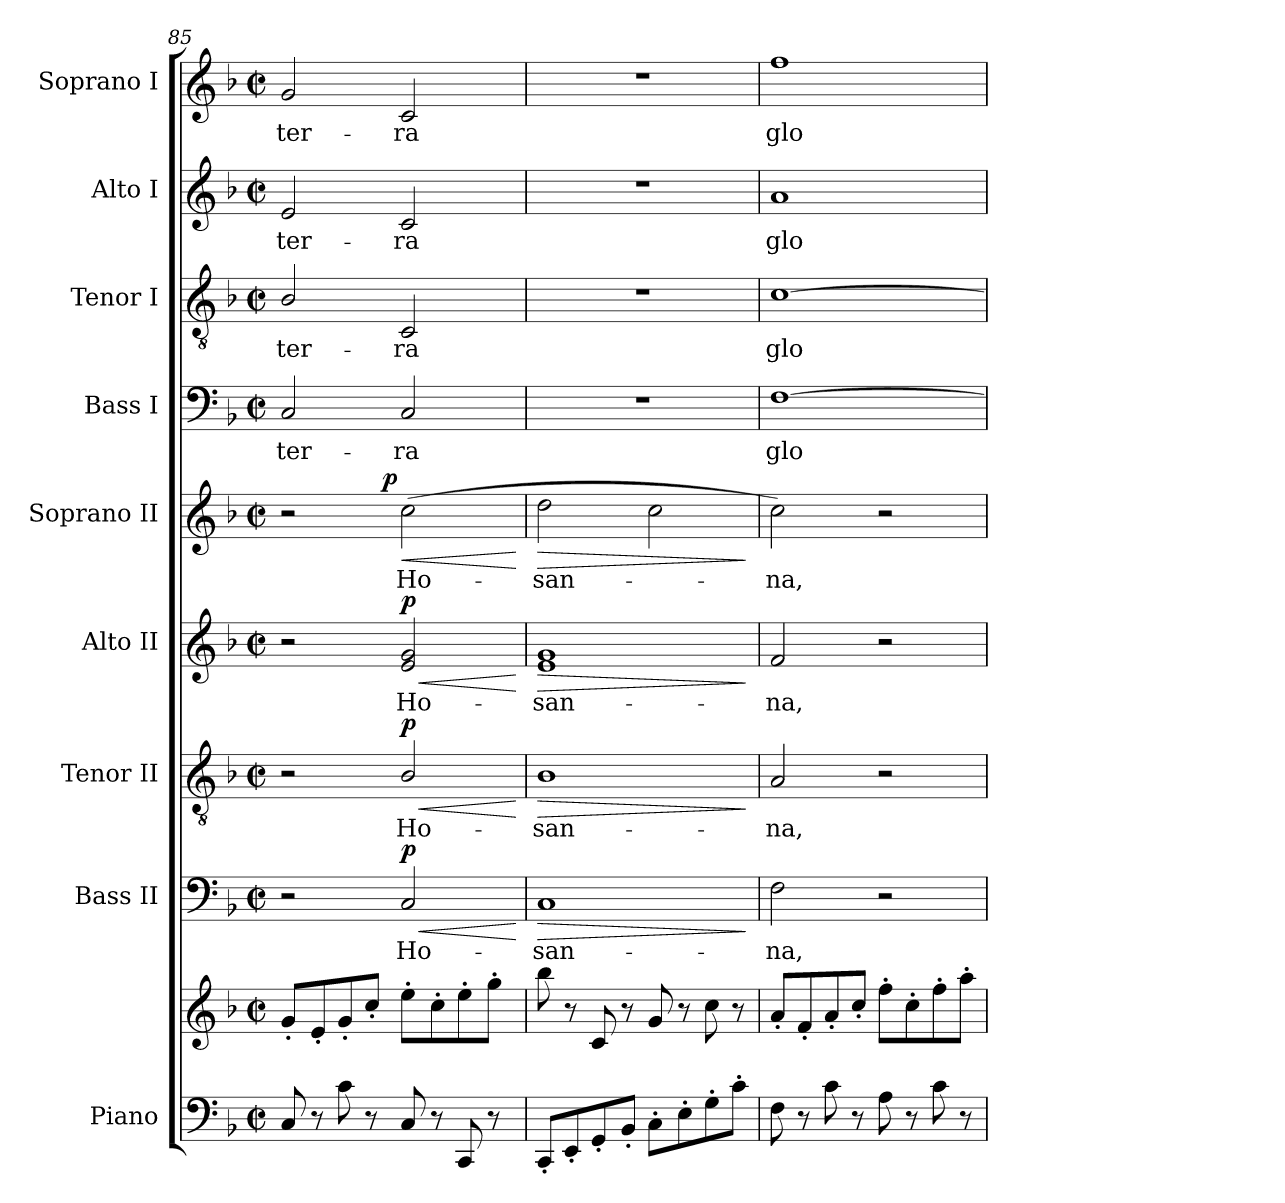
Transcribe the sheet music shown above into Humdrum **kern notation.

**kern	**kern	**kern	**text	**dynam	**kern	**text	**dynam	**kern	**text	**dynam	**kern	**text	**dynam	**kern	**text	**kern	**text	**kern	**text	**kern	**text
*part9	*part9	*part8	*part8	*part8	*part7	*part7	*part7	*part6	*part6	*part6	*part5	*part5	*part5	*part4	*part4	*part3	*part3	*part2	*part2	*part1	*part1
*staff10	*staff9	*staff8	*staff8	*staff8	*staff7	*staff7	*staff7	*staff6	*staff6	*staff6	*staff5	*staff5	*staff5	*staff4	*staff4	*staff3	*staff3	*staff2	*staff2	*staff1	*staff1
*I"Piano	*	*I"Bass II	*	*	*I"Tenor II	*	*	*I"Alto II	*	*	*I"Soprano II	*	*	*I"Bass I	*	*I"Tenor I	*	*I"Alto I	*	*I"Soprano I	*
*I'Pno.	*	*I'B.	*	*	*I'T.	*	*	*I'A.	*	*	*I'S.	*	*	*I'B.	*	*I'T.	*	*I'A.	*	*I'S.	*
!!LO:PB:g=z
*clefF4	*clefG2	*clefF4	*	*	*clefGv2	*	*	*clefG2	*	*	*clefG2	*	*	*clefF4	*	*clefGv2	*	*clefG2	*	*clefG2	*
*	*	*	*	*	*ITrd7c12	*	*	*	*	*	*	*	*	*	*	*ITrd7c12	*	*	*	*	*
*k[b-]	*k[b-]	*k[b-]	*	*	*k[b-]	*	*	*k[b-]	*	*	*k[b-]	*	*	*k[b-]	*	*k[b-]	*	*k[b-]	*	*k[b-]	*
*F:	*F:	*F:	*	*	*F:	*	*	*F:	*	*	*F:	*	*	*F:	*	*F:	*	*F:	*	*F:	*
*M2/2	*M2/2	*M2/2	*	*	*M2/2	*	*	*M2/2	*	*	*M2/2	*	*	*M2/2	*	*M2/2	*	*M2/2	*	*M2/2	*
*met(c|)	*met(c|)	*met(c|)	*	*	*met(c|)	*	*	*met(c|)	*	*	*met(c|)	*	*	*met(c|)	*	*met(c|)	*	*met(c|)	*	*met(c|)	*
=85	=85	=85	=85	=85	=85	=85	=85	=85	=85	=85	=85	=85	=85	=85	=85	=85	=85	=85	=85	=85	=85
!	!	!	!	!	!	!	!	!	!	!	!	!	!	!	!LO:LY:b:color=#000000	!	!	!	!	!	!
!	!	!	!	!	!	!	!	!	!	!	!	!	!	!	!	!	!LO:LY:b:color=#000000	!	!	!	!
!	!	!	!	!	!	!	!	!	!	!	!	!	!	!	!	!	!	!	!LO:LY:b:color=#000000	!	!
!	!	!	!	!	!	!	!	!	!	!	!	!	!	!	!	!	!	!	!	!	!LO:LY:b:color=#000000
*	*	*	*	*	*	*	*	*	*	*	*^	*	*	*	*	*	*	*	*	*	*
8Ci/	8g'i/L	2r	.	.	2r	.	.	2r	.	.	2r	4ryy	.	.	2Ci/	ter-	2BB-i/	ter-	2ei/	ter-	2gi/	ter-
8r	8e'i/	.	.	.	.	.	.	.	.	.	.	.	.	.	.	.	.	.	.	.	.	.
8ci\	8g'i/	.	.	.	.	.	.	.	.	.	.	8ryy	.	.	.	.	.	.	.	.	.	.
8r	8cc'i/J	.	.	.	.	.	.	.	.	.	.	32...ryy	.	.	.	.	.	.	.	.	.	.
.	.	.	.	.	.	.	.	.	.	.	.	2ryy	.	p	.	.	.	.	.	.	.	.
!	!	!	!LO:LY:b:color=#000000	!LO:HP:b	!	!	!	!	!	!	!	!	!	!	!	!	!	!	!	!	!	!
!	!	!	!	!	!	!LO:LY:b:color=#000000	!LO:HP:b	!	!	!	!	!	!	!	!	!	!	!	!	!	!	!
!	!	!	!	!	!	!	!	!	!LO:LY:b:color=#000000	!LO:HP:b	!	!	!	!	!	!	!	!	!	!	!	!
!	!	!	!	!	!	!	!	!	!	!	!	!	!LO:LY:b:color=#000000	!LO:HP:b	!	!	!	!	!	!	!	!
!	!	!	!	!	!	!	!	!	!	!	!	!	!	!	!	!LO:LY:b:color=#000000	!	!	!	!	!	!
!	!	!	!	!	!	!	!	!	!	!	!	!	!	!	!	!	!	!LO:LY:b:color=#000000	!	!	!	!
!	!	!	!	!	!	!	!	!	!	!	!	!	!	!	!	!	!	!	!	!LO:LY:b:color=#000000	!	!
!	!	!	!	!	!	!	!	!	!	!	!	!	!	!	!	!	!	!	!	!	!	!LO:LY:b:color=#000000
8Ci/	8ee'i\L	2Ci/	Ho-	< p	2BB-i/	Ho-	< p	2ei/ 2gi	Ho-	< p	(2cci\	.	Ho-	<	2Ci/	-ra	2CCi/	-ra	2ci/	-ra	2ci/	-ra
8r	8cc'i\	.	.	.	.	.	.	.	.	.	.	.	.	.	.	.	.	.	.	.	.	.
8CCi/	8ee'i\	.	.	.	.	.	.	.	.	.	.	.	.	.	.	.	.	.	.	.	.	.
8r	8gg'i\J	.	.	.	.	.	.	.	.	.	.	.	.	.	.	.	.	.	.	.	.	.
.	.	.	.	.	.	.	.	.	.	.	.	16ryy	.	.	.	.	.	.	.	.	.	.
.	.	.	.	.	.	.	.	.	.	.	.	256ryy	.	.	.	.	.	.	.	.	.	.
.	.	.	.	[	.	.	[	.	.	[	.	.	.	[	.	.	.	.	.	.	.	.
*	*	*	*	*	*	*	*	*	*	*	*v	*v	*	*	*	*	*	*	*	*	*	*
=86	=86	=86	=86	=86	=86	=86	=86	=86	=86	=86	=86	=86	=86	=86	=86	=86	=86	=86	=86	=86	=86
*	*	*	*	*	*	*	*	*	*	*	*^	*	*	*	*	*	*	*	*	*	*
!	!	!	!LO:LY:b:color=#000000	!LO:HP:b	!	!	!	!	!	!	!	!	!	!	!	!	!	!	!	!	!	!
*	*	*	*	*	*	*	*	*	*	*	*v	*v	*	*	*	*	*	*	*	*	*	*
*	*	*	*	*	*	*	*	*	*	*	*^	*	*	*	*	*	*	*	*	*	*
!	!	!	!	!	!	!LO:LY:b:color=#000000	!LO:HP:b	!	!	!	!	!	!	!	!	!	!	!	!	!	!	!
*	*	*	*	*	*	*	*	*	*	*	*v	*v	*	*	*	*	*	*	*	*	*	*
*	*	*	*	*	*	*	*	*	*	*	*^	*	*	*	*	*	*	*	*	*	*
!	!	!	!	!	!	!	!	!	!LO:LY:b:color=#000000	!LO:HP:b	!	!	!	!	!	!	!	!	!	!	!	!
*	*	*	*	*	*	*	*	*	*	*	*v	*v	*	*	*	*	*	*	*	*	*	*
*	*	*	*	*	*	*	*	*	*	*	*^	*	*	*	*	*	*	*	*	*	*
!	!	!	!	!	!	!	!	!	!	!	!	!	!LO:LY:b:color=#000000	!LO:HP:b	!	!	!	!	!	!	!	!
*	*	*	*	*	*	*	*	*	*	*	*v	*v	*	*	*	*	*	*	*	*	*	*
8CC'i/L	8bb-i\	1Ci	-san-	>	1BB-i	-san-	>	1ei 1gi	-san-	>	2ddi\	-san-	>	1r	.	1r	.	1r	.	1r	.
8EE'i/	8r	.	.	.	.	.	.	.	.	.	.	.	.	.	.	.	.	.	.	.	.
8GG'i/	8ci/	.	.	.	.	.	.	.	.	.	.	.	.	.	.	.	.	.	.	.	.
8BB-'i/J	8r	.	.	.	.	.	.	.	.	.	.	.	.	.	.	.	.	.	.	.	.
8C'i\L	8gi/	.	.	.	.	.	.	.	.	.	2cci\	.	.	.	.	.	.	.	.	.	.
8E'i\	8r	.	.	.	.	.	.	.	.	.	.	.	.	.	.	.	.	.	.	.	.
8G'i\	8cci\	.	.	.	.	.	.	.	.	.	.	.	.	.	.	.	.	.	.	.	.
8c'i\J	8r	.	.	.	.	.	.	.	.	.	.	.	.	.	.	.	.	.	.	.	.
.	.	.	.	]	.	.	]	.	.	]	.	.	]	.	.	.	.	.	.	.	.
=87	=87	=87	=87	=87	=87	=87	=87	=87	=87	=87	=87	=87	=87	=87	=87	=87	=87	=87	=87	=87	=87
!	!	!	!LO:LY:b:color=#000000	!	!	!	!	!	!	!	!	!	!	!	!	!	!	!	!	!	!
!	!	!	!	!	!	!LO:LY:b:color=#000000	!	!	!	!	!	!	!	!	!	!	!	!	!	!	!
!	!	!	!	!	!	!	!	!	!LO:LY:b:color=#000000	!	!	!	!	!	!	!	!	!	!	!	!
!	!	!	!	!	!	!	!	!	!	!	!	!LO:LY:b:color=#000000	!	!	!	!	!	!	!	!	!
!	!	!	!	!	!	!	!	!	!	!	!	!	!	!	!LO:LY:b:color=#000000	!	!	!	!	!	!
!	!	!	!	!	!	!	!	!	!	!	!	!	!	!	!	!	!LO:LY:b:color=#000000	!	!	!	!
!	!	!	!	!	!	!	!	!	!	!	!	!	!	!	!	!	!	!	!LO:LY:b:color=#000000	!	!
!	!	!	!	!	!	!	!	!	!	!	!	!	!	!	!	!	!	!	!	!	!LO:LY:b:color=#000000
8Fi\	8a'i/L	2Fi\	-na,	.	2AAi/	-na,	.	2fi/	-na,	.	2cci\)	-na,	.	[1Fi	glo-	[1Ci	glo-	1ai	glo-	1ffi	glo-
8r	8f'i/	.	.	.	.	.	.	.	.	.	.	.	.	.	.	.	.	.	.	.	.
8ci\	8a'i/	.	.	.	.	.	.	.	.	.	.	.	.	.	.	.	.	.	.	.	.
8r	8cc'i/J	.	.	.	.	.	.	.	.	.	.	.	.	.	.	.	.	.	.	.	.
8Ai\	8ff'i\L	2r	.	.	2r	.	.	2r	.	.	2r	.	.	.	.	.	.	.	.	.	.
8r	8cc'i\	.	.	.	.	.	.	.	.	.	.	.	.	.	.	.	.	.	.	.	.
8ci\	8ff'i\	.	.	.	.	.	.	.	.	.	.	.	.	.	.	.	.	.	.	.	.
8r	8aa'i\J	.	.	.	.	.	.	.	.	.	.	.	.	.	.	.	.	.	.	.	.
=	=	=	=	=	=	=	=	=	=	=	=	=	=	=	=	=	=	=	=	=	=
*-	*-	*-	*-	*-	*-	*-	*-	*-	*-	*-	*-	*-	*-	*-	*-	*-	*-	*-	*-	*-	*-
